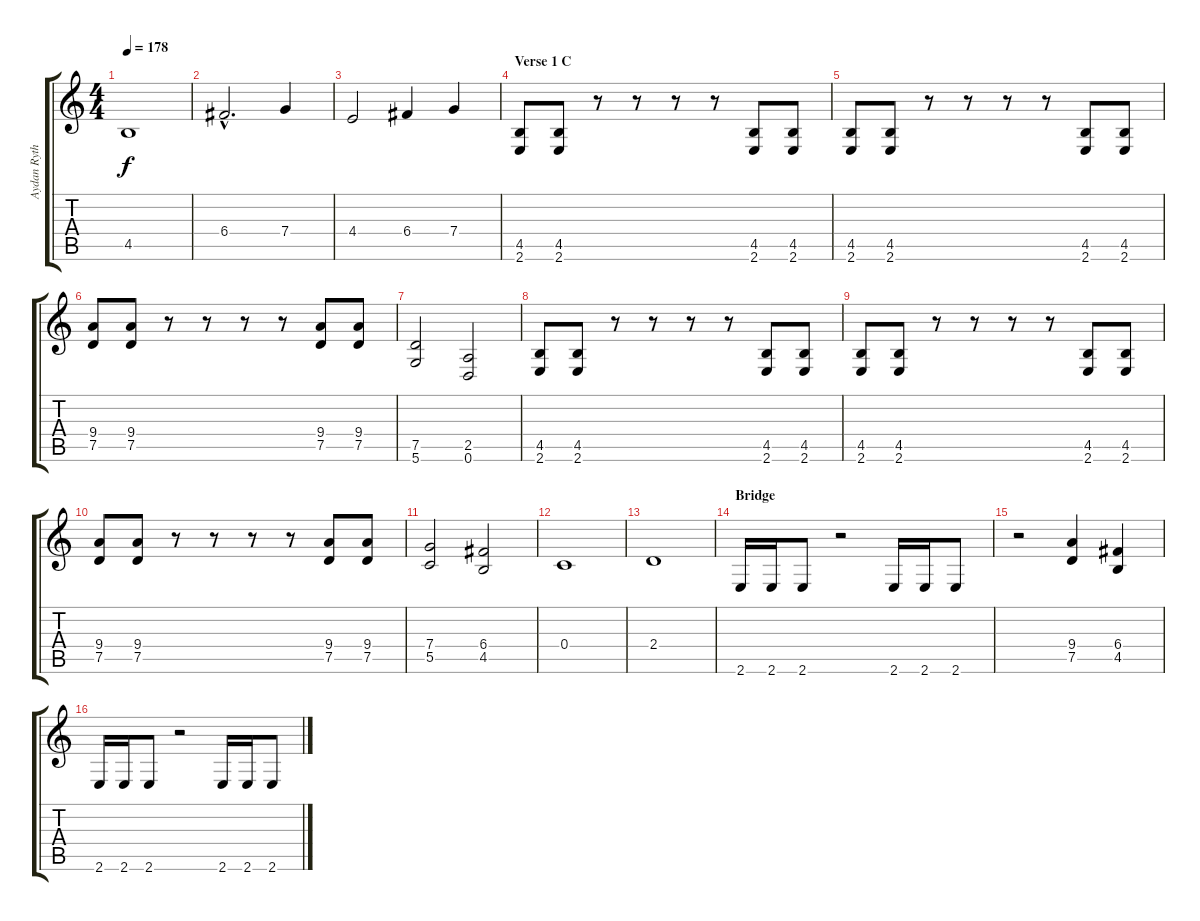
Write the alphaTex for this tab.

\track ("Aydan Rythm" "Aydan Ryth") {instrument distortionguitar}
\staff {score tabs}
\tuning (D4 A3 F3 C3 G2 D2) {hide}
\ts (4 4)
\tempo 178
\clef g2
\ks c
4.5.1{dy f} |
6.4{hac}.2{d} 7.4.4 |
4.4.2 6.4.4 7.4.4 |
\section ("" "Verse 1 C")
(4.5 2.6).8 (4.5 2.6).8 r.8 r.8 r.8 r.8 (4.5 2.6).8 (4.5 2.6).8 |
(4.5 2.6).8 (4.5 2.6).8 r.8 r.8 r.8 r.8 (4.5 2.6).8 (4.5 2.6).8 |
(9.4 7.5).8 (9.4 7.5).8 r.8 r.8 r.8 r.8 (9.4 7.5).8 (9.4 7.5).8 |
(7.5 5.6).2 (2.5 0.6).2 |
(4.5 2.6).8 (4.5 2.6).8 r.8 r.8 r.8 r.8 (4.5 2.6).8 (4.5 2.6).8 |
(4.5 2.6).8 (4.5 2.6).8 r.8 r.8 r.8 r.8 (4.5 2.6).8 (4.5 2.6).8 |
(9.4 7.5).8 (9.4 7.5).8 r.8 r.8 r.8 r.8 (9.4 7.5).8 (9.4 7.5).8 |
(7.4 5.5).2 (6.4 4.5).2 |
0.4.1 |
2.4.1 |
\section ("" "Bridge")
2.6.16 2.6.16 2.6.8 r.2 2.6.16 2.6.16 2.6.8 |
r.2 (9.4 7.5).4 (6.4 4.5).4 |
2.6.16 2.6.16 2.6.8 r.2 2.6.16 2.6.16 2.6.8
